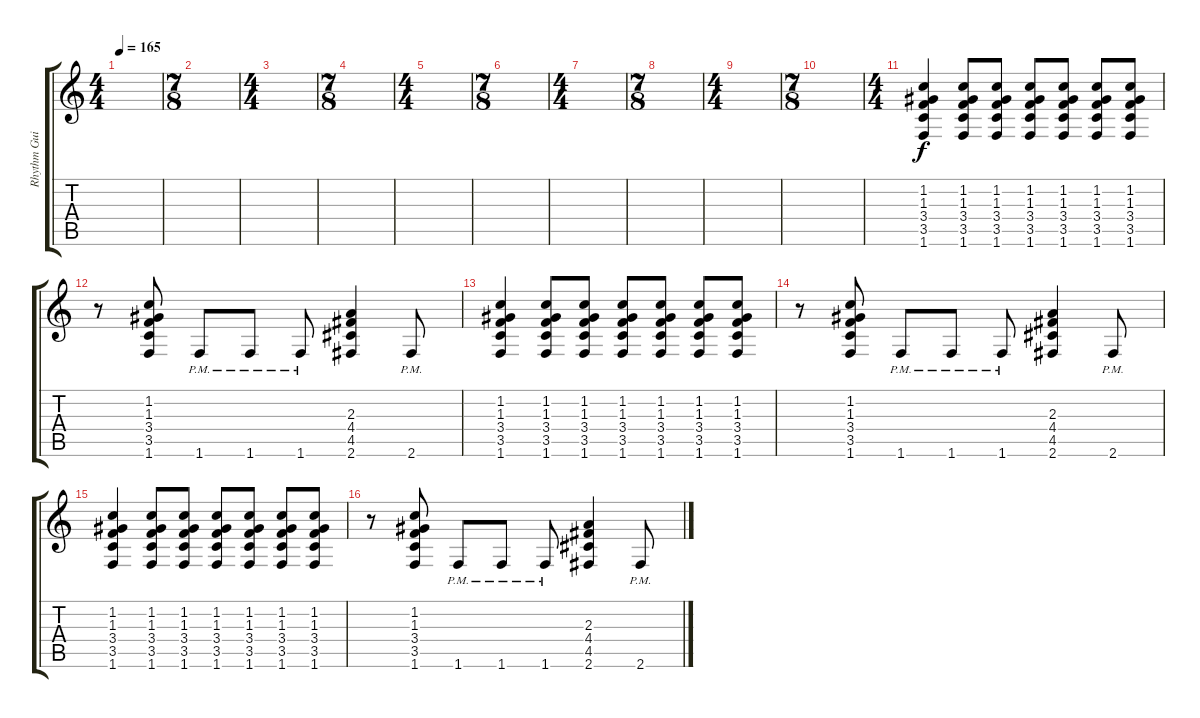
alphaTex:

\track ("Rhythm Guitar I" "Rhythm Gui") {instrument distortionguitar}
\staff {score tabs}
\tuning (E4 B3 G3 D3 A2 E2) {hide}
\ts (4 4)
\tempo 165
\clef g2
\ks c
|
\ts (7 8)
|
\ts (4 4)
|
\ts (7 8)
|
\ts (4 4)
|
\ts (7 8)
|
\ts (4 4)
|
\ts (7 8)
|
\ts (4 4)
|
\ts (7 8)
|
\ts (4 4)
(1.2 1.3 3.4 3.5 1.6).4 (1.2 1.3 3.4 3.5 1.6).8 (1.2 1.3 3.4 3.5 1.6).8 (1.2 1.3 3.4 3.5 1.6).8 (1.2 1.3 3.4 3.5 1.6).8 (1.2 1.3 3.4 3.5 1.6).8 (1.2 1.3 3.4 3.5 1.6).8 |
r.8 (1.2 1.3 3.4 3.5 1.6).8 1.6{pm}.8 1.6{pm}.8 1.6{pm}.8 (2.3 4.4 4.5 2.6).4 2.6{pm}.8 |
(1.2 1.3 3.4 3.5 1.6).4 (1.2 1.3 3.4 3.5 1.6).8 (1.2 1.3 3.4 3.5 1.6).8 (1.2 1.3 3.4 3.5 1.6).8 (1.2 1.3 3.4 3.5 1.6).8 (1.2 1.3 3.4 3.5 1.6).8 (1.2 1.3 3.4 3.5 1.6).8 |
r.8 (1.2 1.3 3.4 3.5 1.6).8 1.6{pm}.8 1.6{pm}.8 1.6{pm}.8 (2.3 4.4 4.5 2.6).4 2.6{pm}.8 |
(1.2 1.3 3.4 3.5 1.6).4 (1.2 1.3 3.4 3.5 1.6).8 (1.2 1.3 3.4 3.5 1.6).8 (1.2 1.3 3.4 3.5 1.6).8 (1.2 1.3 3.4 3.5 1.6).8 (1.2 1.3 3.4 3.5 1.6).8 (1.2 1.3 3.4 3.5 1.6).8 |
r.8 (1.2 1.3 3.4 3.5 1.6).8 1.6{pm}.8 1.6{pm}.8 1.6{pm}.8 (2.3 4.4 4.5 2.6).4 2.6{pm}.8
